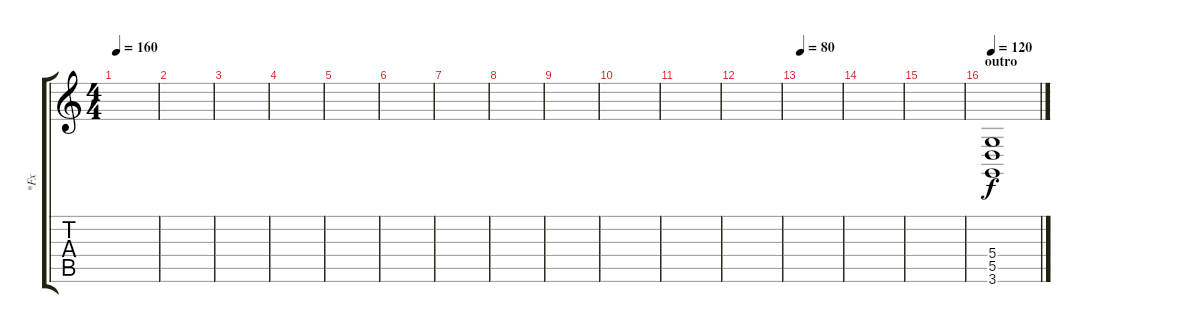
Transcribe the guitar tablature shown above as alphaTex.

\track ("*Fx" "*Fx") {instrument stringensemble1}
\staff {score tabs}
\tuning (E4 B3 G3 D3 A2 E2) {hide}
\ts (4 4)
\tempo 160
\clef g2
\ks c
|
|
|
|
|
|
|
|
|
|
|
|
\tempo 80
|
|
|
\section ("" "outro")
\tempo 120
(5.4 5.5 3.6).1
